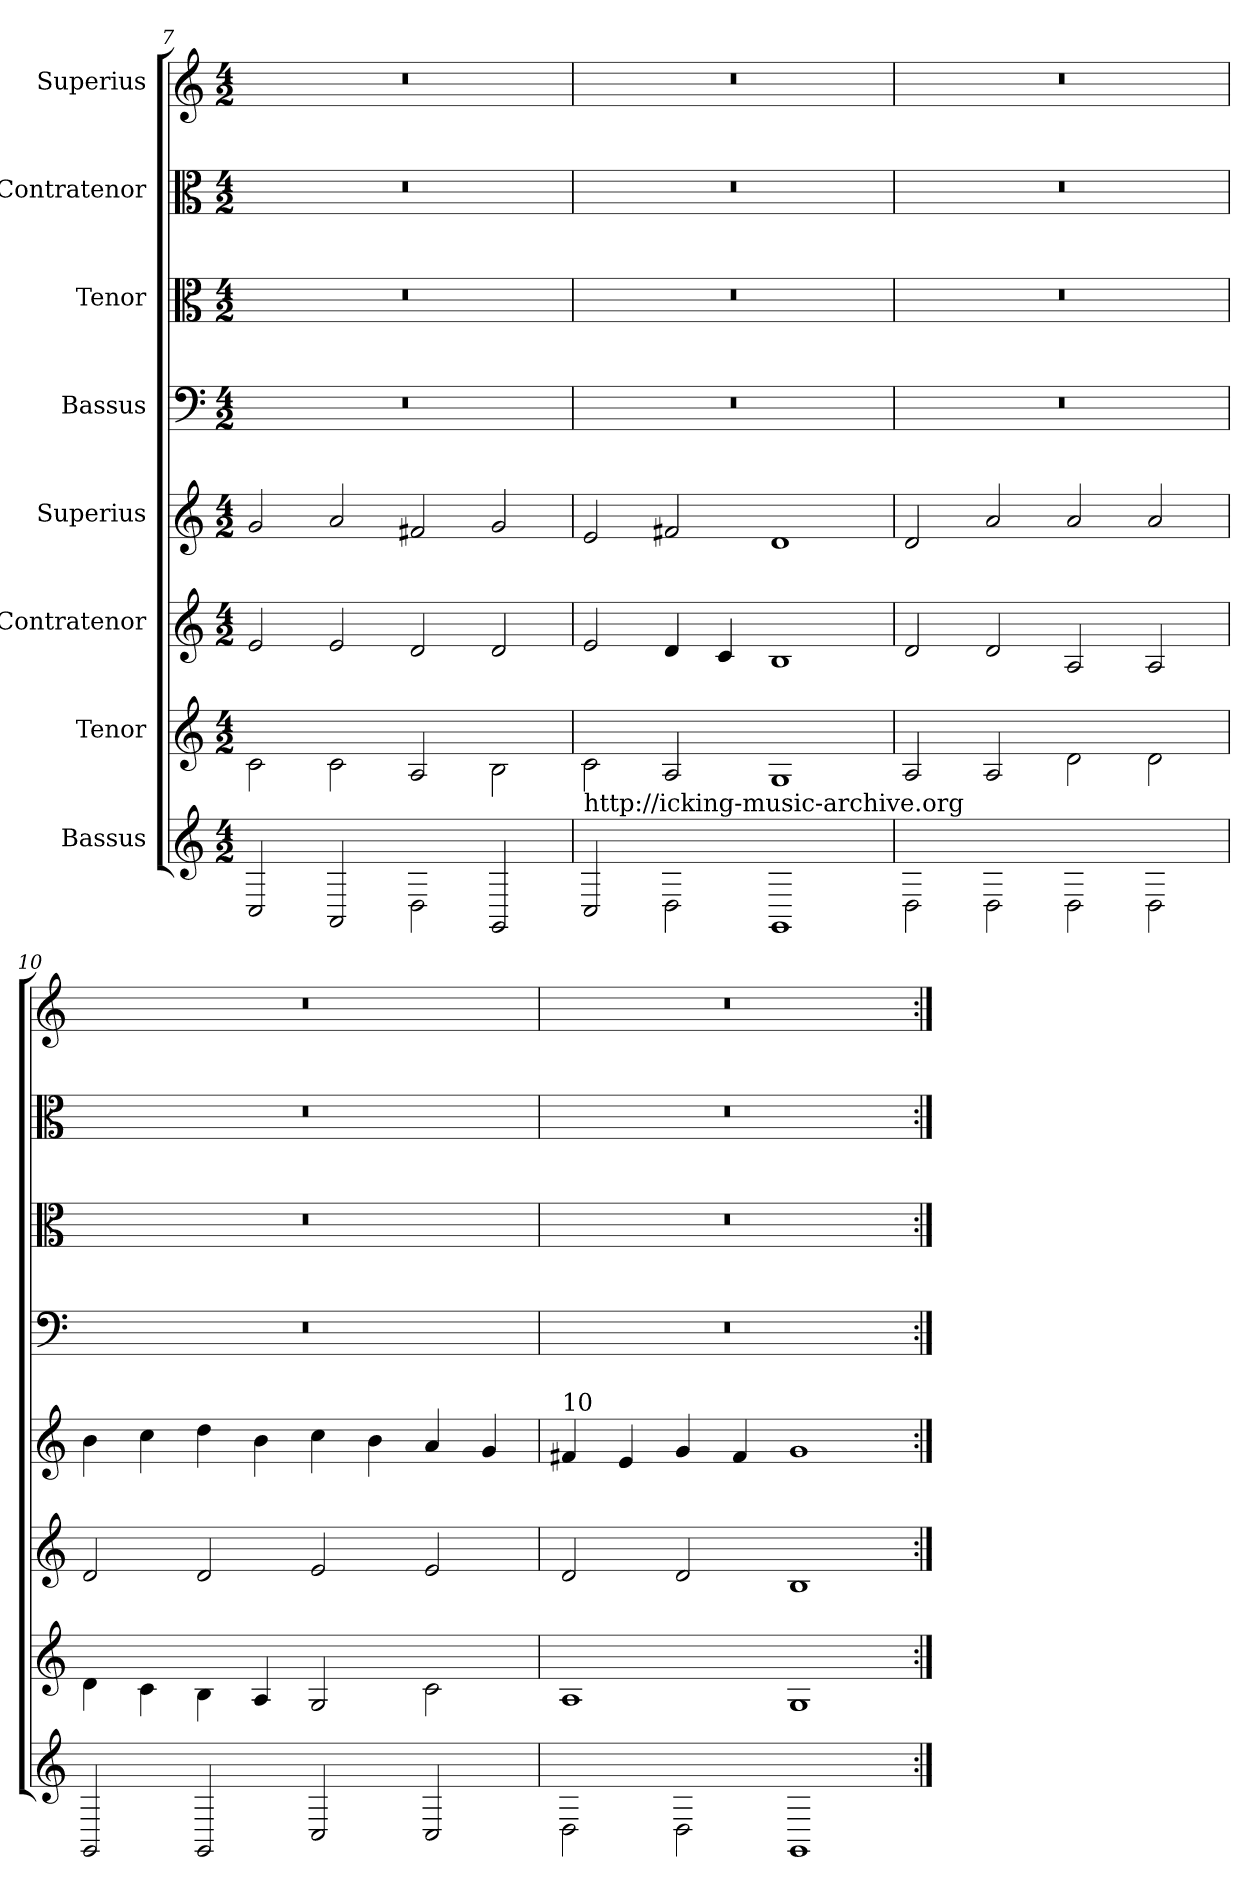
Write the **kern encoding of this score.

**kern	**kern	**kern	**kern	**kern	**kern	**kern	**kern
*part8	*part7	*part6	*part5	*part4	*part3	*part2	*part1
*staff8	*staff7	*staff6	*staff5	*staff4	*staff3	*staff2	*staff1
*I"Bassus	*I"Tenor	*I"Contratenor	*I"Superius	*I"Bassus	*I"Tenor	*I"Contratenor	*I"Superius
*clefG2	*clefG2	*clefG2	*clefG2	*clefF4	*clefC3	*clefC3	*clefG2
*k[]	*k[]	*k[]	*k[]	*k[]	*k[]	*k[]	*k[]
*M4/2	*M4/2	*M4/2	*M4/2	*M4/2	*M4/2	*M4/2	*M4/2
=7	=7	=7	=7	=7	=7	=7	=7
2C/	2c\	2e/	2g/	0r	0r	0r	0r
2AA/	2c\	2e/	2a/	.	.	.	.
2D\	2A/	2d/	2f#X/	.	.	.	.
2GG/	2B\	2d/	2g/	.	.	.	.
!!LO:LB:g=z
=8	=8	=8	=8	=8	=8	=8	=8
!LO:TX:a:t=http&colon;//icking-music-archive.org	!	!	!	!	!	!	!
2C/	2c\	2e/	2e/	0r	0r	0r	0r
2D\	2A/	4d/	2f#X/	.	.	.	.
.	.	4c/	.	.	.	.	.
1GG	1G	1B	1d	.	.	.	.
=9	=9	=9	=9	=9	=9	=9	=9
2D\	2A/	2d/	2d/	0r	0r	0r	0r
2D\	2A/	2d/	2a/	.	.	.	.
2D\	2d\	2A/	2a/	.	.	.	.
2D\	2d\	2A/	2a/	.	.	.	.
=10	=10	=10	=10	=10	=10	=10	=10
2GG/	4d\	2d/	4b\	0r	0r	0r	0r
.	4c\	.	4cc\	.	.	.	.
2GG/	4B\	2d/	4dd\	.	.	.	.
.	4A/	.	4b\	.	.	.	.
2C/	2G/	2e/	4cc\	.	.	.	.
.	.	.	4b\	.	.	.	.
2C/	2c\	2e/	4a/	.	.	.	.
.	.	.	4g/	.	.	.	.
=11	=11	=11	=11	=11	=11	=11	=11
!	!	!	!LO:TX:a:t=10	!	!	!	!
2D\	1A	2d/	4f#X/	0r	0r	0r	0r
.	.	.	4e/	.	.	.	.
2D\	.	2d/	4g/	.	.	.	.
.	.	.	4f#/	.	.	.	.
1GG	1G	1B	1g	.	.	.	.
=:|!	=:|!	=:|!	=:|!	=:|!	=:|!	=:|!	=:|!
*-	*-	*-	*-	*-	*-	*-	*-
